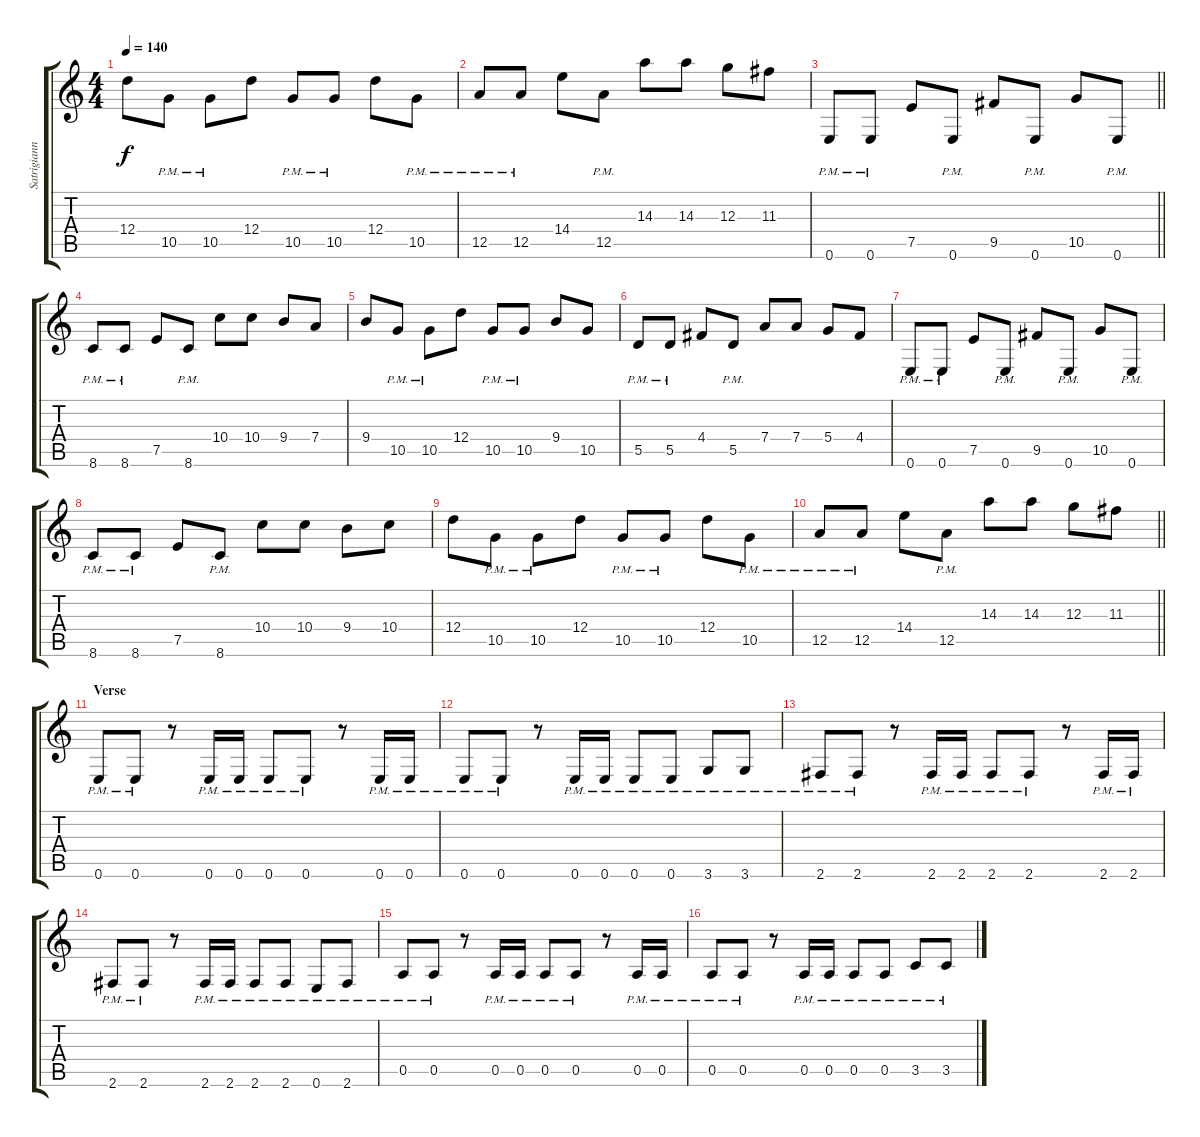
\track ("Satrigiannis" "Satrigiann") {instrument overdrivenguitar}
\staff {score tabs}
\tuning (E4 B3 G3 D3 A2 E2) {hide}
\ts (4 4)
\tempo 140
\clef g2
\ks c
12.4.8{dy f} 10.5{pm}.8 10.5{pm}.8 12.4.8 10.5{pm}.8 10.5{pm}.8 12.4.8 10.5{pm}.8 |
12.5{pm}.8 12.5{pm}.8 14.4.8 12.5{pm}.8 14.3.8 14.3.8 12.3.8 11.3.8 |
\barLineRight lightlight
0.6{pm}.8 0.6{pm}.8 7.5.8 0.6{pm}.8 9.5.8 0.6{pm}.8 10.5.8 0.6{pm}.8 |
\section ("" "")
8.6{pm}.8 8.6{pm}.8 7.5.8 8.6{pm}.8 10.4.8 10.4.8 9.4.8 7.4.8 |
9.4.8 10.5{pm}.8 10.5{pm}.8 12.4.8 10.5{pm}.8 10.5{pm}.8 9.4.8 10.5.8 |
5.5{pm}.8 5.5{pm}.8 4.4.8 5.5{pm}.8 7.4.8 7.4.8 5.4.8 4.4.8 |
0.6{pm}.8 0.6{pm}.8 7.5.8 0.6{pm}.8 9.5.8 0.6{pm}.8 10.5.8 0.6{pm}.8 |
8.6{pm}.8 8.6{pm}.8 7.5.8 8.6{pm}.8 10.4.8 10.4.8 9.4.8 10.4.8 |
12.4.8 10.5{pm}.8 10.5{pm}.8 12.4.8 10.5{pm}.8 10.5{pm}.8 12.4.8 10.5{pm}.8 |
\barLineRight lightlight
12.5{pm}.8 12.5{pm}.8 14.4.8 12.5{pm}.8 14.3.8 14.3.8 12.3.8 11.3.8 |
\section ("" "Verse")
0.6{pm}.8 0.6{pm}.8 r.8 0.6{pm}.16 0.6{pm}.16 0.6{pm}.8 0.6{pm}.8 r.8 0.6{pm}.16 0.6{pm}.16 |
0.6{pm}.8 0.6{pm}.8 r.8 0.6{pm}.16 0.6{pm}.16 0.6{pm}.8 0.6{pm}.8 3.6{pm}.8 3.6{pm}.8 |
2.6{pm}.8 2.6{pm}.8 r.8 2.6{pm}.16 2.6{pm}.16 2.6{pm}.8 2.6{pm}.8 r.8 2.6{pm}.16 2.6{pm}.16 |
2.6{pm}.8 2.6{pm}.8 r.8 2.6{pm}.16 2.6{pm}.16 2.6{pm}.8 2.6{pm}.8 0.6{pm}.8 2.6{pm}.8 |
0.5{pm}.8 0.5{pm}.8 r.8 0.5{pm}.16 0.5{pm}.16 0.5{pm}.8 0.5{pm}.8 r.8 0.5{pm}.16 0.5{pm}.16 |
0.5{pm}.8 0.5{pm}.8 r.8 0.5{pm}.16 0.5{pm}.16 0.5{pm}.8 0.5{pm}.8 3.5{pm}.8 3.5{pm}.8
